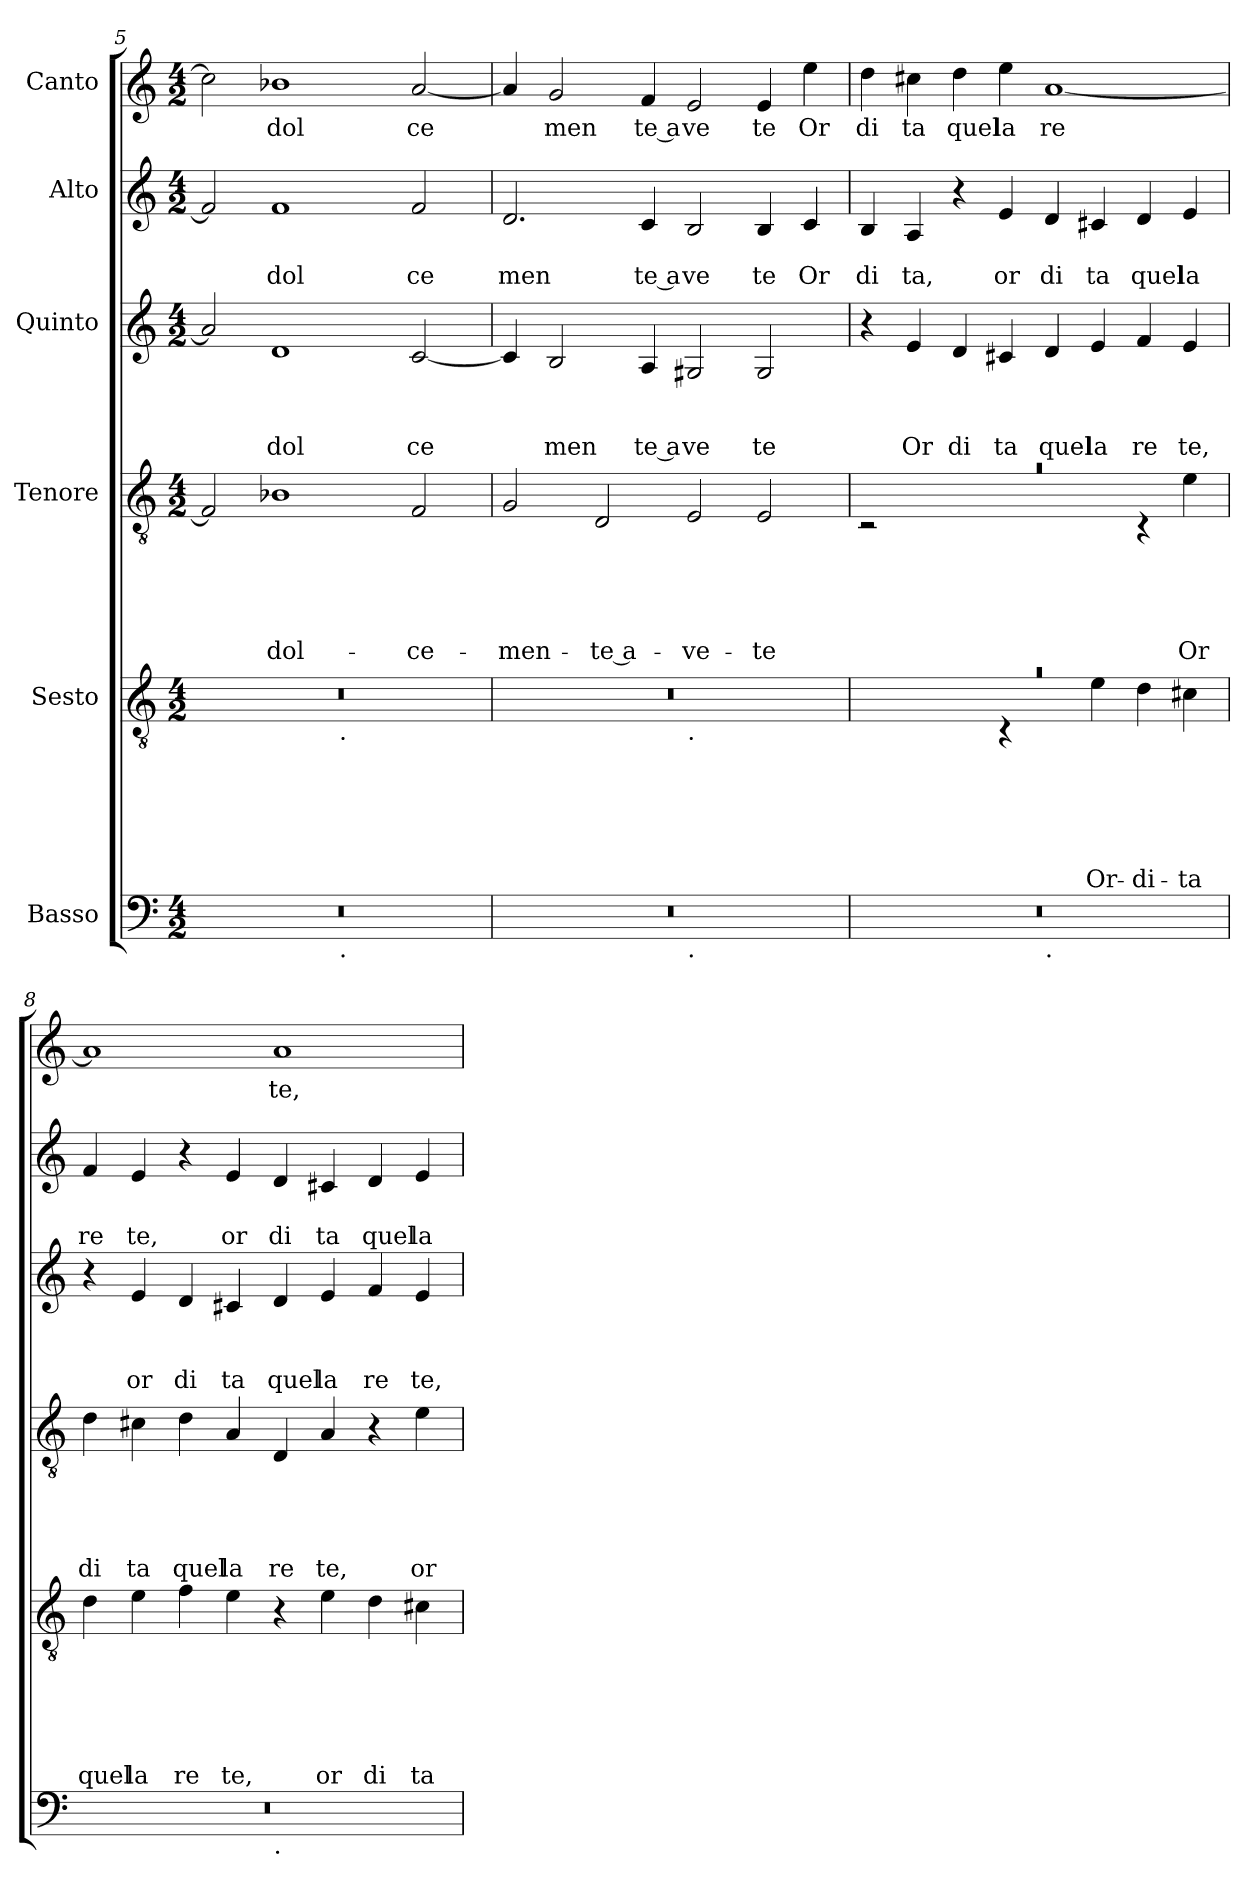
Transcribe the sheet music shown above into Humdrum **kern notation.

**kern	**kern	**text	**text	**text	**text	**text	**text	**kern	**text	**text	**text	**text	**text	**kern	**text	**text	**text	**kern	**text	**text	**kern	**text
*part6	*part5	*part5	*part5	*part5	*part5	*part5	*part5	*part4	*part4	*part4	*part4	*part4	*part4	*part3	*part3	*part3	*part3	*part2	*part2	*part2	*part1	*part1
*staff6	*staff5	*staff5	*staff5	*staff5	*staff5	*staff5	*staff5	*staff4	*staff4	*staff4	*staff4	*staff4	*staff4	*staff3	*staff3	*staff3	*staff3	*staff2	*staff2	*staff2	*staff1	*staff1
*I"Basso	*I"Sesto	*	*	*	*	*	*	*I"Tenore	*	*	*	*	*	*I"Quinto	*	*	*	*I"Alto	*	*	*I"Canto	*
*clefF4	*clefGv2	*	*	*	*	*	*	*clefGv2	*	*	*	*	*	*clefG2	*	*	*	*clefG2	*	*	*clefG2	*
*k[]	*k[]	*	*	*	*	*	*	*k[]	*	*	*	*	*	*k[]	*	*	*	*k[]	*	*	*k[]	*
*C:	*C:	*	*	*	*	*	*	*C:	*	*	*	*	*	*C:	*	*	*	*C:	*	*	*C:	*
*M4/2	*M4/2	*	*	*	*	*	*	*M4/2	*	*	*	*	*	*M4/2	*	*	*	*M4/2	*	*	*M4/2	*
=5	=5	=5	=5	=5	=5	=5	=5	=5	=5	=5	=5	=5	=5	=5	=5	=5	=5	=5	=5	=5	=5	=5
*^	*^	*	*	*	*	*	*	*	*	*	*	*	*	*	*	*	*	*	*	*	*	*
0r	2ryy	0r	2ryy	.	.	.	.	.	.	2F/]	.	.	.	.	.	2a/]	.	.	.	2f/]	.	.	2cc>\]	.
!	!	!	!	!	!	!	!	!	!	!	!	!	!	!	!LO:LY:b	!	!	!	!LO:LY:b	!	!	!LO:LY:b	!	!LO:LY:b
.	4...ryy	.	4...ryy	.	.	.	.	.	.	1B-X	.	.	.	.	dol-	1d	.	.	dol	1f	.	dol	1b-X	dol
!	!	!	!LO:TX:b:t=.	!	!	!	!	!	!	!	!	!	!	!	!	!	!	!	!	!	!	!	!	!
!	!LO:TX:b:t=.	!	!	!	!	!	!	!	!	!	!	!	!	!	!	!	!	!	!	!	!	!	!	!
.	1ryy	.	1ryy	.	.	.	.	.	.	.	.	.	.	.	.	.	.	.	.	.	.	.	.	.
!	!	!	!	!	!	!	!	!	!	!	!	!	!	!	!LO:LY:b	!	!	!	!LO:LY:b	!	!	!LO:LY:b	!	!LO:LY:b
.	.	.	.	.	.	.	.	.	.	2F/	.	.	.	.	-ce-	[<2c/	.	.	ce	2f/	.	ce	[<2a/	ce
.	32ryy	.	32ryy	.	.	.	.	.	.	.	.	.	.	.	.	.	.	.	.	.	.	.	.	.
=6	=6	=6	=6	=6	=6	=6	=6	=6	=6	=6	=6	=6	=6	=6	=6	=6	=6	=6	=6	=6	=6	=6	=6	=6
!	!	!	!	!	!	!	!	!	!	!	!	!	!	!	!LO:LY:b	!	!	!	!	!	!	!LO:LY:b	!	!
0r	1ryy	0r	1ryy	.	.	.	.	.	.	2G/	.	.	.	.	-men-	4c/]	.	.	.	2.d/	.	men	4a/]	.
!	!	!	!	!	!	!	!	!	!	!	!	!	!	!	!	!	!	!	!LO:LY:b	!	!	!	!	!LO:LY:b
.	.	.	.	.	.	.	.	.	.	.	.	.	.	.	.	2B/	.	.	men	.	.	.	2g/	men
!	!	!	!	!	!	!	!	!	!	!	!	!	!	!	!LO:LY:b:rj	!	!	!	!	!	!	!	!	!
.	.	.	.	.	.	.	.	.	.	2D/	.	.	.	.	-te a-	.	.	.	.	.	.	.	.	.
!	!	!	!	!	!	!	!	!	!	!	!	!	!	!	!	!	!	!	!LO:LY:b:rj	!	!	!LO:LY:b:rj	!	!LO:LY:b:rj
.	.	.	.	.	.	.	.	.	.	.	.	.	.	.	.	4A/	.	.	te a	4c/	.	te a	4f/	te a
!	!	!	!LO:TX:b:t=.	!	!	!	!	!	!	!	!	!	!	!	!	!	!	!	!	!	!	!	!	!
!	!LO:TX:b:t=.	!	!	!	!	!	!	!	!	!	!	!	!	!	!	!	!	!	!	!	!	!	!	!
!	!	!	!	!	!	!	!	!	!	!	!	!	!	!	!LO:LY:b	!	!	!	!LO:LY:b	!	!	!LO:LY:b	!	!LO:LY:b
.	1ryy	.	1ryy	.	.	.	.	.	.	2E/	.	.	.	.	-ve-	2G#X/	.	.	ve	2B/	.	ve	2e/	ve
!	!	!	!	!	!	!	!	!	!	!	!	!	!	!	!LO:LY:b	!	!	!	!LO:LY:b	!	!	!LO:LY:b	!	!LO:LY:b
.	.	.	.	.	.	.	.	.	.	2E/	.	.	.	.	-te	2G#/	.	.	te	4B/	.	te	4e/	te
!	!	!	!	!	!	!	!	!	!	!	!	!	!	!	!	!	!	!	!	!	!	!LO:LY:b	!	!LO:LY:b
.	.	.	.	.	.	.	.	.	.	.	.	.	.	.	.	.	.	.	.	4c/	.	Or	4ee\	Or
=7	=7	=7	=7	=7	=7	=7	=7	=7	=7	=7	=7	=7	=7	=7	=7	=7	=7	=7	=7	=7	=7	=7	=7	=7
!	!	!LO:N:vis=1	!	!	!	!	!	!	!	!LO:N:vis=1	!	!	!	!	!	!	!	!	!	!	!	!LO:LY:b	!	!LO:LY:b
*	*	*	*	*	*	*	*	*	*	*^	*	*	*	*	*	*	*	*	*	*	*	*	*	*
0r	1ryy	0ra	2.ryy	.	.	.	.	.	.	0ra	2rC	.	.	.	.	.	4r	.	.	.	4B/	.	di	4dd\	di
!	!	!	!	!	!	!	!	!	!	!	!	!	!	!	!	!	!	!	!	!LO:LY:b	!	!	!LO:LY:b	!	!LO:LY:b
.	.	.	.	.	.	.	.	.	.	.	.	.	.	.	.	.	4e/	.	.	Or	4A/	.	ta,	4cc#X\	ta
!	!	!	!	!	!	!	!	!	!	!	!	!	!	!	!	!	!	!	!	!LO:LY:b	!	!	!	!	!LO:LY:b
.	.	.	.	.	.	.	.	.	.	.	1ryy	.	.	.	.	.	4d/	.	.	di	4r	.	.	4dd\	quel
!	!	!	!	!	!	!	!	!	!	!	!	!	!	!	!	!	!	!	!	!LO:LY:b	!	!	!LO:LY:b	!	!LO:LY:b
.	.	.	4rC	.	.	.	.	.	.	.	.	.	.	.	.	.	4c#X/	.	.	ta	4e/	.	or	4ee\	la
!	!LO:TX:b:t=.	!	!	!	!	!	!	!	!	!	!	!	!	!	!	!	!	!	!	!	!	!	!	!	!
!	!	!	!	!	!	!	!	!	!	!	!	!	!	!	!	!	!	!	!	!LO:LY:b	!	!	!LO:LY:b	!	!LO:LY:b
.	1ryy	.	4ryy	.	.	.	.	.	.	.	.	.	.	.	.	.	4d/	.	.	quel	4d/	.	di	[>1a	re
!	!	!	!	!	!	!	!	!	!LO:LY:b	!	!	!	!	!	!	!	!	!	!	!LO:LY:b	!	!	!LO:LY:b	!	!
.	.	.	4e\	.	.	.	.	.	Or-	.	.	.	.	.	.	.	4e/	.	.	la	4c#X/	.	ta	.	.
!	!	!	!	!	!	!	!	!	!LO:LY:b	!	!	!	!	!	!	!	!	!	!	!LO:LY:b	!	!	!LO:LY:b	!	!
.	.	.	4d\	.	.	.	.	.	-di-	.	4rC	.	.	.	.	.	4f/	.	.	re	4d/	.	quel	.	.
!	!	!	!	!	!	!	!	!	!LO:LY:b	!	!	!	!	!	!	!LO:LY:b	!	!	!	!LO:LY:b	!	!	!LO:LY:b	!	!
.	.	.	4c#X\	.	.	.	.	.	-ta	.	4e\	.	.	.	.	Or-	4e/	.	.	te,	4e/	.	la	.	.
!!LO:LB:g=z
=8	=8	=8	=8	=8	=8	=8	=8	=8	=8	=8	=8	=8	=8	=8	=8	=8	=8	=8	=8	=8	=8	=8	=8	=8	=8
!	!	!	!	!	!	!	!	!	!LO:LY:b	!	!	!	!	!	!	!LO:LY:b	!	!	!	!	!	!	!LO:LY:b	!	!
*	*	*v	*v	*	*	*	*	*	*	*	*	*	*	*	*	*	*	*	*	*	*	*	*	*	*
*	*	*	*	*	*	*	*	*	*v	*v	*	*	*	*	*	*	*	*	*	*	*	*	*	*
0r	1ryy	4d\	.	.	.	.	.	quel	4d\	.	.	.	.	-di	4r	.	.	.	4f/	.	re	1a]	.
!	!	!	!	!	!	!	!	!LO:LY:b	!	!	!	!	!	!LO:LY:b	!	!	!	!LO:LY:b	!	!	!LO:LY:b	!	!
.	.	4e\	.	.	.	.	.	la	4c#X\	.	.	.	.	ta	4e/	.	.	or	4e/	.	te,	.	.
!	!	!	!	!	!	!	!	!LO:LY:b	!	!	!	!	!	!LO:LY:b	!	!	!	!LO:LY:b	!	!	!	!	!
.	.	4f\	.	.	.	.	.	re	4d\	.	.	.	.	quel	4d/	.	.	di	4r	.	.	.	.
!	!	!	!	!	!	!	!	!LO:LY:b	!	!	!	!	!	!LO:LY:b	!	!	!	!LO:LY:b	!	!	!LO:LY:b	!	!
.	.	4e\	.	.	.	.	.	te,	4A/	.	.	.	.	la	4c#X/	.	.	ta	4e/	.	or	.	.
!	!LO:TX:b:t=.	!	!	!	!	!	!	!	!	!	!	!	!	!	!	!	!	!	!	!	!	!	!
!	!	!	!	!	!	!	!	!	!	!	!	!	!	!LO:LY:b	!	!	!	!LO:LY:b	!	!	!LO:LY:b	!	!LO:LY:b
.	1ryy	4r	.	.	.	.	.	.	4D/	.	.	.	.	re	4d/	.	.	quel	4d/	.	di	1a	te,
!	!	!	!	!	!	!	!	!LO:LY:b	!	!	!	!	!	!LO:LY:b	!	!	!	!LO:LY:b	!	!	!LO:LY:b	!	!
.	.	4e\	.	.	.	.	.	or	4A/	.	.	.	.	te,	4e/	.	.	la	4c#X/	.	ta	.	.
!	!	!	!	!	!	!	!	!LO:LY:b	!	!	!	!	!	!	!	!	!	!LO:LY:b	!	!	!LO:LY:b	!	!
.	.	4d\	.	.	.	.	.	di	4r	.	.	.	.	.	4f/	.	.	re	4d/	.	quel	.	.
!	!	!	!	!	!	!	!	!LO:LY:b	!	!	!	!	!	!LO:LY:b	!	!	!	!LO:LY:b	!	!	!LO:LY:b	!	!
.	.	4c#X\	.	.	.	.	.	ta	4e\	.	.	.	.	or	4e/	.	.	te,	4e/	.	la	.	.
*v	*v	*	*	*	*	*	*	*	*	*	*	*	*	*	*	*	*	*	*	*	*	*	*
=	=	=	=	=	=	=	=	=	=	=	=	=	=	=	=	=	=	=	=	=	=	=
*-	*-	*-	*-	*-	*-	*-	*-	*-	*-	*-	*-	*-	*-	*-	*-	*-	*-	*-	*-	*-	*-	*-
